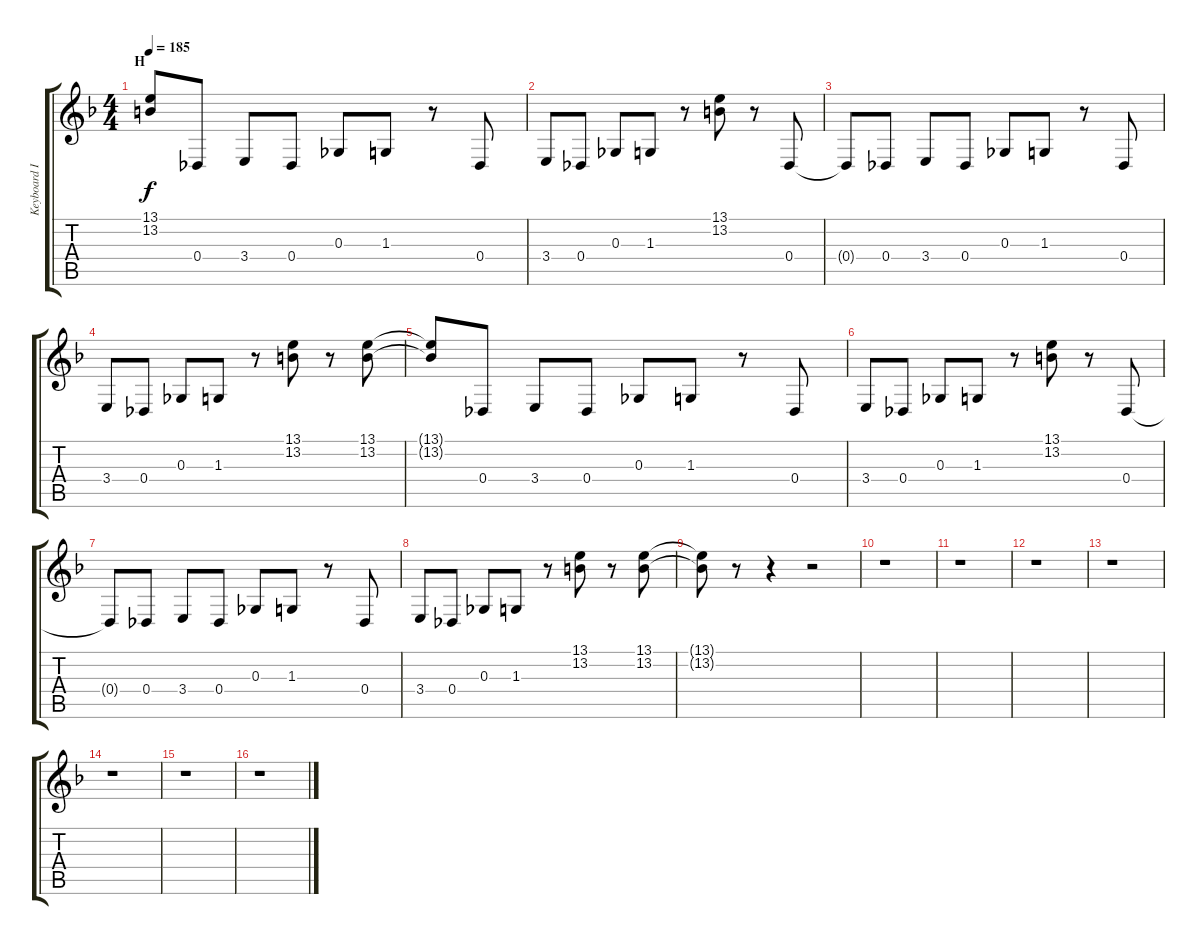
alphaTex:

\track ("Keyboard I" "Keyboard I") {instrument lead2sawtooth}
\staff {score tabs}
\tuning (Eb4 Bb3 Gb3 Db3 Ab2 Db2) {hide}
\ts (4 4)
\section ("" "H")
\tempo 185
\clef g2
\ks f
(13.1{t} 13.2{t}).8{dy f} 0.4.8 3.4.8 0.4.8 0.3.8 1.3.8 r.8 0.4.8 |
3.4.8 0.4.8 0.3.8 1.3.8 r.8 (13.1 13.2).8 r.8 0.4.8 |
0.4{t}.8 0.4.8 3.4.8 0.4.8 0.3.8 1.3.8 r.8 0.4.8 |
3.4.8 0.4.8 0.3.8 1.3.8 r.8 (13.1 13.2).8 r.8 (13.1 13.2).8 |
(13.1{t} 13.2{t}).8 0.4.8 3.4.8 0.4.8 0.3.8 1.3.8 r.8 0.4.8 |
3.4.8 0.4.8 0.3.8 1.3.8 r.8 (13.1 13.2).8 r.8 0.4.8 |
0.4{t}.8 0.4.8 3.4.8 0.4.8 0.3.8 1.3.8 r.8 0.4.8 |
3.4.8 0.4.8 0.3.8 1.3.8 r.8 (13.1 13.2).8 r.8 (13.1 13.2).8 |
(13.1{t} 13.2{t}).8 r.8 r.4 r.2 |
r.1 |
r.1 |
r.1 |
r.1 |
r.1 |
r.1 |
r.1
